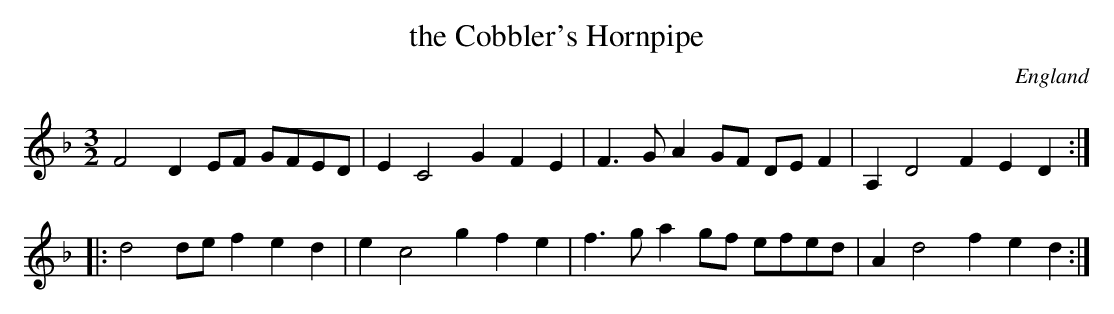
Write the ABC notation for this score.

X:1
T:the Cobbler's Hornpipe
M:3/2
O:England
K:F
F4 D2EF GFED| E2C4G2 F2E2| F3G A2GF DEF2| A,2D4F2 E2D2:|
|:d4 def2 e2d2| e2c4g2 f2e2| f3g a2gf efed| A2d4f2 e2d2:|
